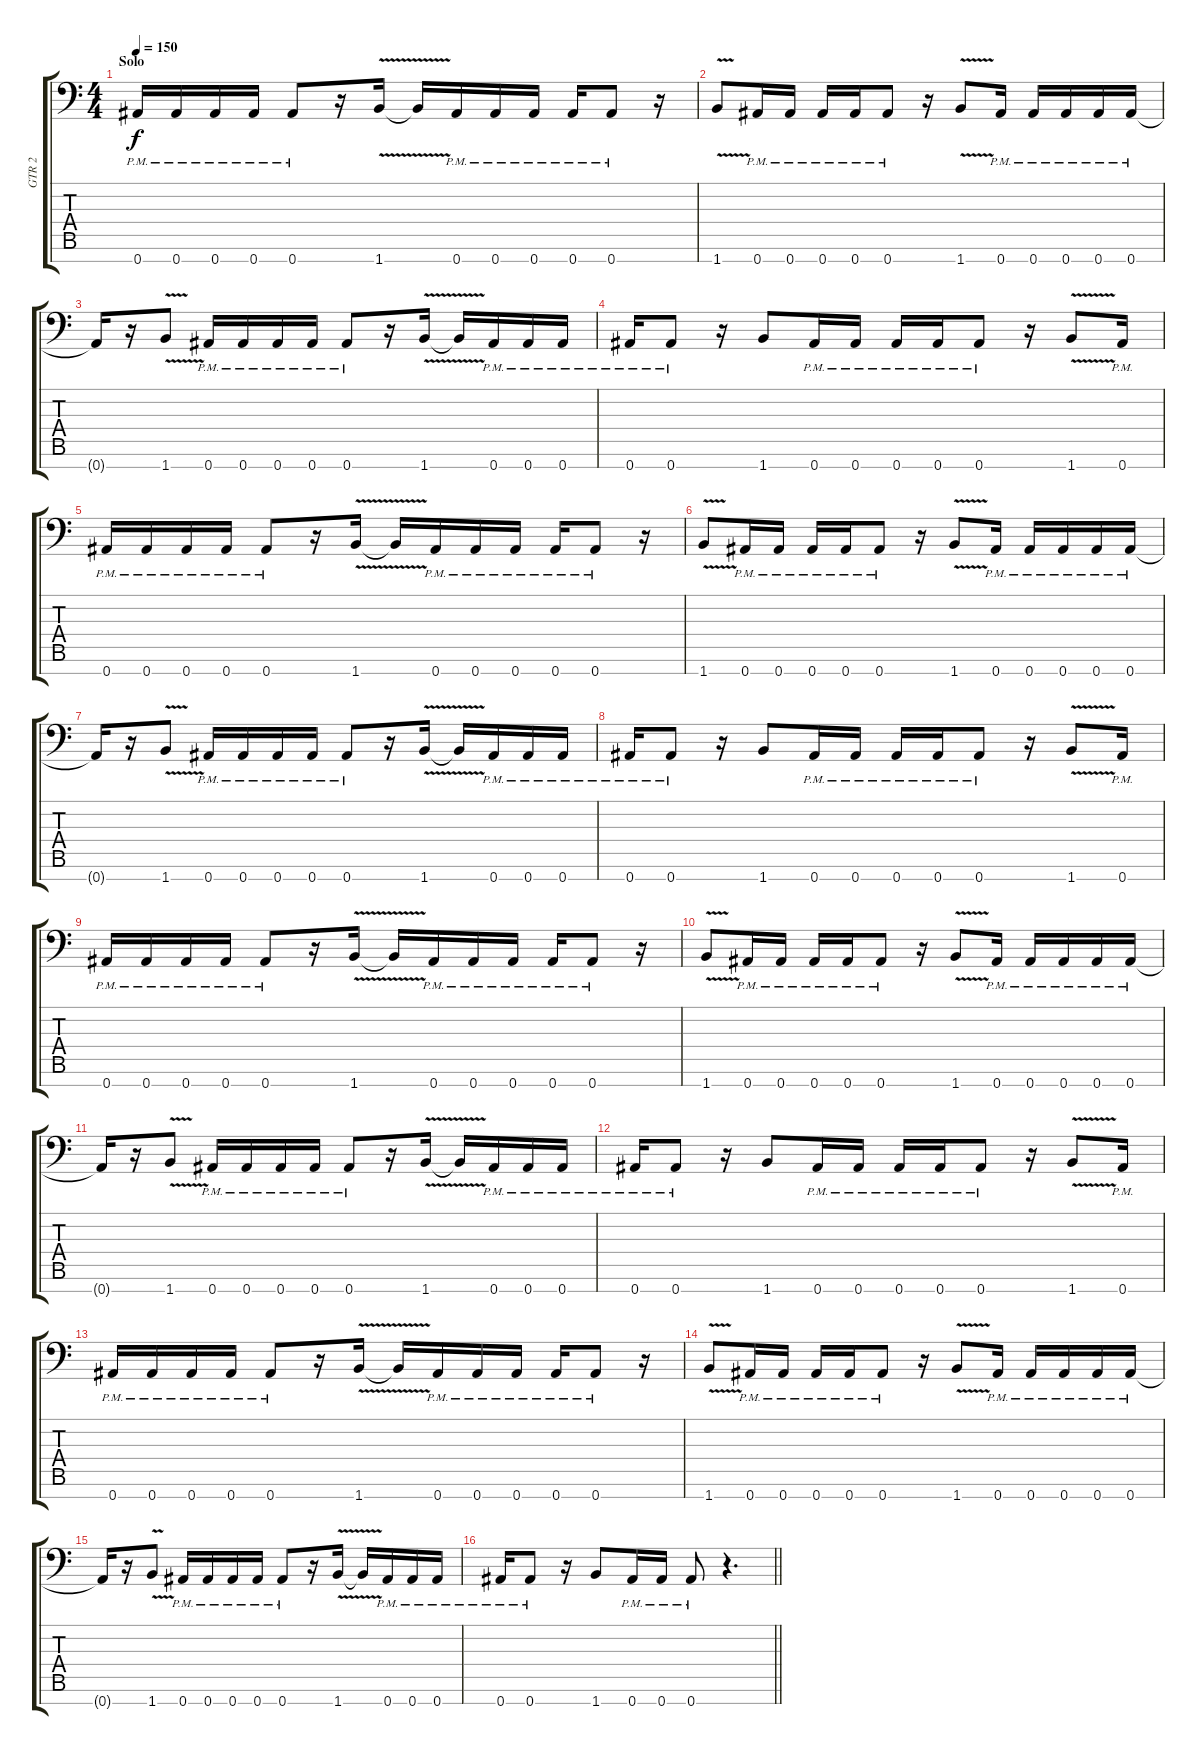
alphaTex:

\track ("GTR 2" "GTR 2") {instrument distortionguitar}
\staff {score tabs}
\tuning (Eb4 Bb3 Gb3 Db3 Ab2 Eb2 Bb1) {hide}
\ts (4 4)
\section ("" "Solo")
\tempo 150
\clef f4
\ks c
0.7{pm}.16{dy f} 0.7{pm}.16 0.7{pm}.16 0.7{pm}.16 0.7{pm}.8 r.16 1.7{v}.16 1.7{t}.16 0.7{pm}.16 0.7{pm}.16 0.7{pm}.16 0.7{pm}.16 0.7{pm}.8 r.16 |
1.7{v}.8 0.7{pm}.16 0.7{pm}.16 0.7{pm}.16 0.7{pm}.16 0.7{pm}.8 r.16 1.7{v}.8 0.7{pm}.16 0.7{pm}.16 0.7{pm}.16 0.7{pm}.16 0.7{pm}.16 |
0.7{t}.16 r.16 1.7{v}.8 0.7{pm}.16 0.7{pm}.16 0.7{pm}.16 0.7{pm}.16 0.7{pm}.8 r.16 1.7{v}.16 1.7{t}.16 0.7{pm}.16 0.7{pm}.16 0.7{pm}.16 |
0.7{pm}.16 0.7{pm}.8 r.16 1.7.8 0.7{pm}.16 0.7{pm}.16 0.7{pm}.16 0.7{pm}.16 0.7{pm}.8 r.16 1.7{v}.8 0.7{pm}.16 |
0.7{pm}.16 0.7{pm}.16 0.7{pm}.16 0.7{pm}.16 0.7{pm}.8 r.16 1.7{v}.16 1.7{t}.16 0.7{pm}.16 0.7{pm}.16 0.7{pm}.16 0.7{pm}.16 0.7{pm}.8 r.16 |
1.7{v}.8 0.7{pm}.16 0.7{pm}.16 0.7{pm}.16 0.7{pm}.16 0.7{pm}.8 r.16 1.7{v}.8 0.7{pm}.16 0.7{pm}.16 0.7{pm}.16 0.7{pm}.16 0.7{pm}.16 |
0.7{t}.16 r.16 1.7{v}.8 0.7{pm}.16 0.7{pm}.16 0.7{pm}.16 0.7{pm}.16 0.7{pm}.8 r.16 1.7{v}.16 1.7{t}.16 0.7{pm}.16 0.7{pm}.16 0.7{pm}.16 |
0.7{pm}.16 0.7{pm}.8 r.16 1.7.8 0.7{pm}.16 0.7{pm}.16 0.7{pm}.16 0.7{pm}.16 0.7{pm}.8 r.16 1.7{v}.8 0.7{pm}.16 |
0.7{pm}.16 0.7{pm}.16 0.7{pm}.16 0.7{pm}.16 0.7{pm}.8 r.16 1.7{v}.16 1.7{t}.16 0.7{pm}.16 0.7{pm}.16 0.7{pm}.16 0.7{pm}.16 0.7{pm}.8 r.16 |
1.7{v}.8 0.7{pm}.16 0.7{pm}.16 0.7{pm}.16 0.7{pm}.16 0.7{pm}.8 r.16 1.7{v}.8 0.7{pm}.16 0.7{pm}.16 0.7{pm}.16 0.7{pm}.16 0.7{pm}.16 |
0.7{t}.16 r.16 1.7{v}.8 0.7{pm}.16 0.7{pm}.16 0.7{pm}.16 0.7{pm}.16 0.7{pm}.8 r.16 1.7{v}.16 1.7{t}.16 0.7{pm}.16 0.7{pm}.16 0.7{pm}.16 |
0.7{pm}.16 0.7{pm}.8 r.16 1.7.8 0.7{pm}.16 0.7{pm}.16 0.7{pm}.16 0.7{pm}.16 0.7{pm}.8 r.16 1.7{v}.8 0.7{pm}.16 |
0.7{pm}.16 0.7{pm}.16 0.7{pm}.16 0.7{pm}.16 0.7{pm}.8 r.16 1.7{v}.16 1.7{t}.16 0.7{pm}.16 0.7{pm}.16 0.7{pm}.16 0.7{pm}.16 0.7{pm}.8 r.16 |
1.7{v}.8 0.7{pm}.16 0.7{pm}.16 0.7{pm}.16 0.7{pm}.16 0.7{pm}.8 r.16 1.7{v}.8 0.7{pm}.16 0.7{pm}.16 0.7{pm}.16 0.7{pm}.16 0.7{pm}.16 |
0.7{t}.16 r.16 1.7{v}.8 0.7{pm}.16 0.7{pm}.16 0.7{pm}.16 0.7{pm}.16 0.7{pm}.8 r.16 1.7{v}.16 1.7{t}.16 0.7{pm}.16 0.7{pm}.16 0.7{pm}.16 |
\barLineRight lightlight
0.7{pm}.16 0.7{pm}.8 r.16 1.7.8 0.7{pm}.16 0.7{pm}.16 0.7{pm}.8 r.4{d}
